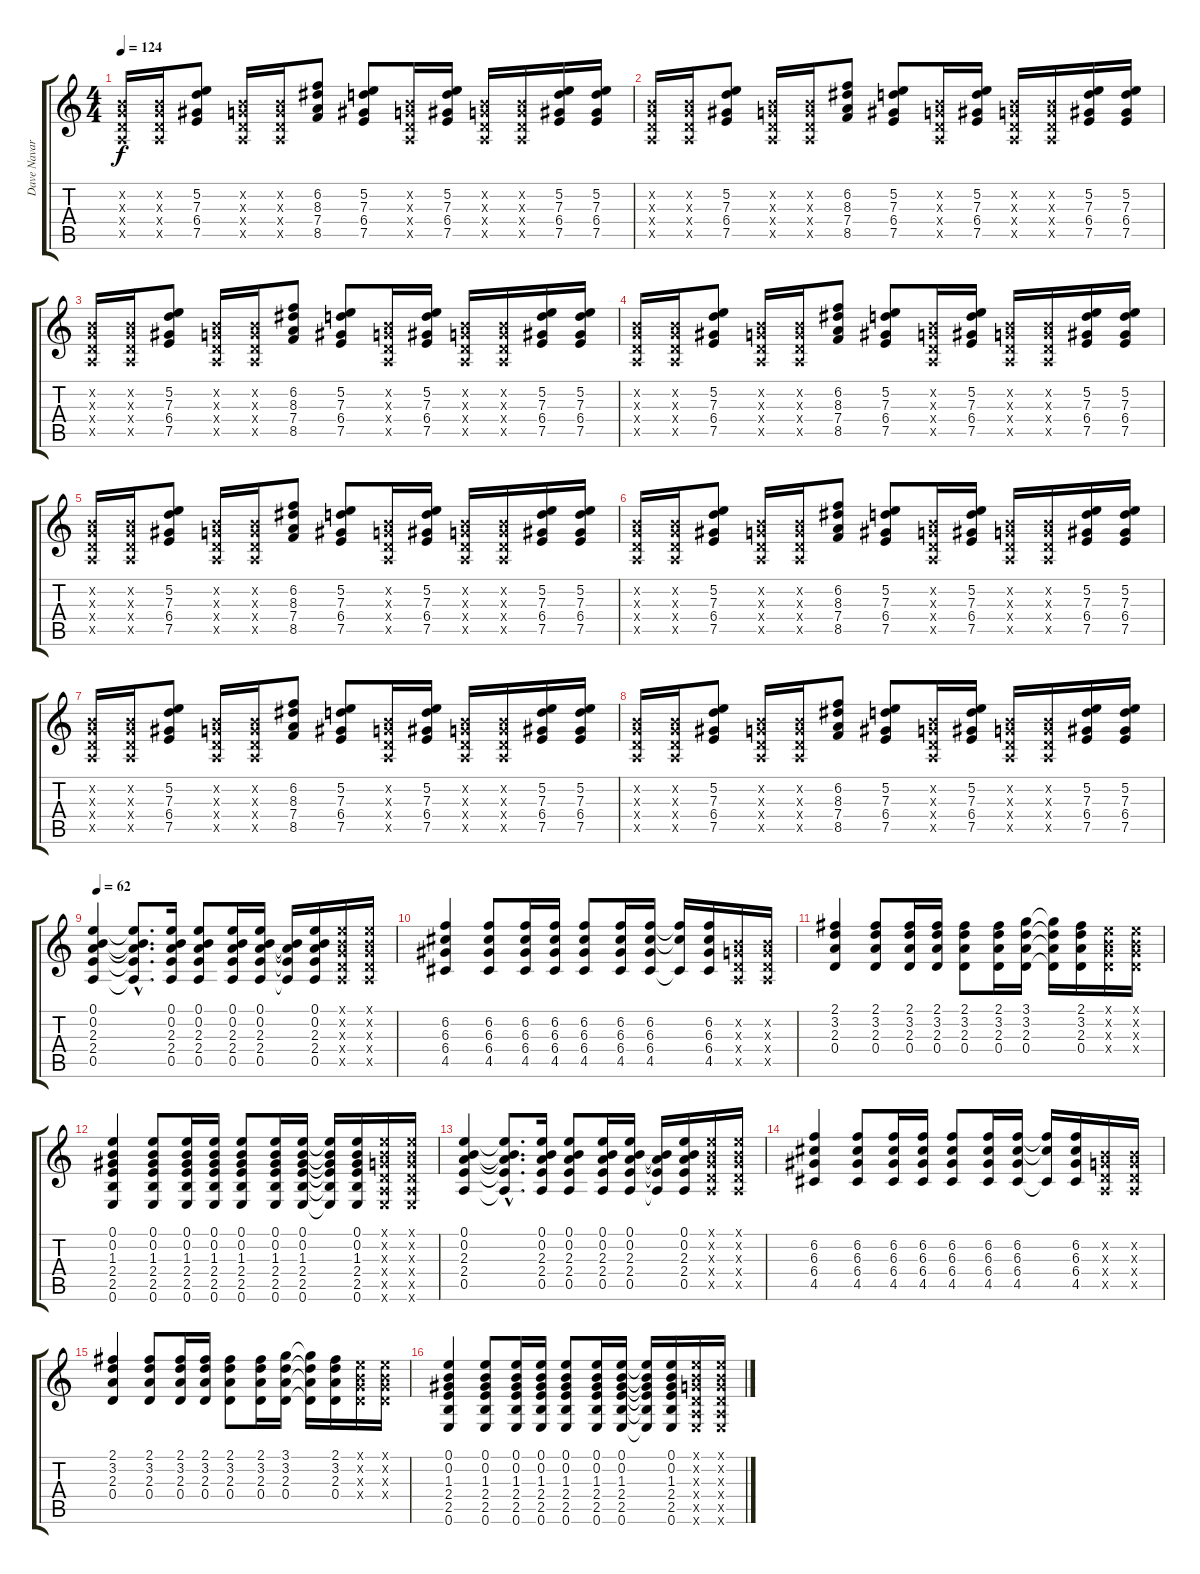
\track ("Dave Navarro 3" "Dave Navar") {instrument acousticguitarsteel}
\staff {score tabs}
\tuning (E4 B3 G3 D3 A2 E2) {hide}
\ts (4 4)
\tempo 124
\clef g2
\ks c
(0.2{x} 0.3{x} 0.4{x} 0.5{x}).16{dy f} (0.2{x} 0.3{x} 0.4{x} 0.5{x}).16 (5.2 7.3 6.4 7.5).8 (0.2{x} 0.3{x} 0.4{x} 0.5{x}).16 (0.2{x} 0.3{x} 0.4{x} 0.5{x}).16 (6.2 8.3 7.4 8.5).8 (5.2 7.3 6.4 7.5).8 (0.2{x} 0.3{x} 0.4{x} 0.5{x}).16 (5.2 7.3 6.4 7.5).16 (0.2{x} 0.3{x} 0.4{x} 0.5{x}).16 (0.2{x} 0.3{x} 0.4{x} 0.5{x}).16 (5.2 7.3 6.4 7.5).16 (5.2 7.3 6.4 7.5).16 |
(0.2{x} 0.3{x} 0.4{x} 0.5{x}).16 (0.2{x} 0.3{x} 0.4{x} 0.5{x}).16 (5.2 7.3 6.4 7.5).8 (0.2{x} 0.3{x} 0.4{x} 0.5{x}).16 (0.2{x} 0.3{x} 0.4{x} 0.5{x}).16 (6.2 8.3 7.4 8.5).8 (5.2 7.3 6.4 7.5).8 (0.2{x} 0.3{x} 0.4{x} 0.5{x}).16 (5.2 7.3 6.4 7.5).16 (0.2{x} 0.3{x} 0.4{x} 0.5{x}).16 (0.2{x} 0.3{x} 0.4{x} 0.5{x}).16 (5.2 7.3 6.4 7.5).16 (5.2 7.3 6.4 7.5).16 |
(0.2{x} 0.3{x} 0.4{x} 0.5{x}).16 (0.2{x} 0.3{x} 0.4{x} 0.5{x}).16 (5.2 7.3 6.4 7.5).8 (0.2{x} 0.3{x} 0.4{x} 0.5{x}).16 (0.2{x} 0.3{x} 0.4{x} 0.5{x}).16 (6.2 8.3 7.4 8.5).8 (5.2 7.3 6.4 7.5).8 (0.2{x} 0.3{x} 0.4{x} 0.5{x}).16 (5.2 7.3 6.4 7.5).16 (0.2{x} 0.3{x} 0.4{x} 0.5{x}).16 (0.2{x} 0.3{x} 0.4{x} 0.5{x}).16 (5.2 7.3 6.4 7.5).16 (5.2 7.3 6.4 7.5).16 |
(0.2{x} 0.3{x} 0.4{x} 0.5{x}).16 (0.2{x} 0.3{x} 0.4{x} 0.5{x}).16 (5.2 7.3 6.4 7.5).8 (0.2{x} 0.3{x} 0.4{x} 0.5{x}).16 (0.2{x} 0.3{x} 0.4{x} 0.5{x}).16 (6.2 8.3 7.4 8.5).8 (5.2 7.3 6.4 7.5).8 (0.2{x} 0.3{x} 0.4{x} 0.5{x}).16 (5.2 7.3 6.4 7.5).16 (0.2{x} 0.3{x} 0.4{x} 0.5{x}).16 (0.2{x} 0.3{x} 0.4{x} 0.5{x}).16 (5.2 7.3 6.4 7.5).16 (5.2 7.3 6.4 7.5).16 |
(0.2{x} 0.3{x} 0.4{x} 0.5{x}).16 (0.2{x} 0.3{x} 0.4{x} 0.5{x}).16 (5.2 7.3 6.4 7.5).8 (0.2{x} 0.3{x} 0.4{x} 0.5{x}).16 (0.2{x} 0.3{x} 0.4{x} 0.5{x}).16 (6.2 8.3 7.4 8.5).8 (5.2 7.3 6.4 7.5).8 (0.2{x} 0.3{x} 0.4{x} 0.5{x}).16 (5.2 7.3 6.4 7.5).16 (0.2{x} 0.3{x} 0.4{x} 0.5{x}).16 (0.2{x} 0.3{x} 0.4{x} 0.5{x}).16 (5.2 7.3 6.4 7.5).16 (5.2 7.3 6.4 7.5).16 |
(0.2{x} 0.3{x} 0.4{x} 0.5{x}).16 (0.2{x} 0.3{x} 0.4{x} 0.5{x}).16 (5.2 7.3 6.4 7.5).8 (0.2{x} 0.3{x} 0.4{x} 0.5{x}).16 (0.2{x} 0.3{x} 0.4{x} 0.5{x}).16 (6.2 8.3 7.4 8.5).8 (5.2 7.3 6.4 7.5).8 (0.2{x} 0.3{x} 0.4{x} 0.5{x}).16 (5.2 7.3 6.4 7.5).16 (0.2{x} 0.3{x} 0.4{x} 0.5{x}).16 (0.2{x} 0.3{x} 0.4{x} 0.5{x}).16 (5.2 7.3 6.4 7.5).16 (5.2 7.3 6.4 7.5).16 |
(0.2{x} 0.3{x} 0.4{x} 0.5{x}).16 (0.2{x} 0.3{x} 0.4{x} 0.5{x}).16 (5.2 7.3 6.4 7.5).8 (0.2{x} 0.3{x} 0.4{x} 0.5{x}).16 (0.2{x} 0.3{x} 0.4{x} 0.5{x}).16 (6.2 8.3 7.4 8.5).8 (5.2 7.3 6.4 7.5).8 (0.2{x} 0.3{x} 0.4{x} 0.5{x}).16 (5.2 7.3 6.4 7.5).16 (0.2{x} 0.3{x} 0.4{x} 0.5{x}).16 (0.2{x} 0.3{x} 0.4{x} 0.5{x}).16 (5.2 7.3 6.4 7.5).16 (5.2 7.3 6.4 7.5).16 |
(0.2{x} 0.3{x} 0.4{x} 0.5{x}).16 (0.2{x} 0.3{x} 0.4{x} 0.5{x}).16 (5.2 7.3 6.4 7.5).8 (0.2{x} 0.3{x} 0.4{x} 0.5{x}).16 (0.2{x} 0.3{x} 0.4{x} 0.5{x}).16 (6.2 8.3 7.4 8.5).8 (5.2 7.3 6.4 7.5).8 (0.2{x} 0.3{x} 0.4{x} 0.5{x}).16 (5.2 7.3 6.4 7.5).16 (0.2{x} 0.3{x} 0.4{x} 0.5{x}).16 (0.2{x} 0.3{x} 0.4{x} 0.5{x}).16 (5.2 7.3 6.4 7.5).16 (5.2 7.3 6.4 7.5).16 |
\tempo 62
(0.1 0.2 2.3 2.4 0.5).4 (0.1{hac t} 0.2{hac t} 2.3{hac t} 2.4{hac t} 0.5{hac t}).8{d} (0.1 0.2 2.3 2.4 0.5).16 (0.1 0.2 2.3 2.4 0.5).8 (0.1 0.2 2.3 2.4 0.5).16 (0.1 0.2 2.3 2.4 0.5).16 (0.2{t} 2.3{t} 2.4{t} 0.5{t}).16 (0.1 0.2 2.3 2.4 0.5).16 (0.1{x} 0.2{x} 0.3{x} 0.4{x} 0.5{x}).16 (0.1{x} 0.2{x} 0.3{x} 0.4{x} 0.5{x}).16 |
(6.2 6.3 6.4 4.5).4 (6.2 6.3 6.4 4.5).8 (6.2 6.3 6.4 4.5).16 (6.2 6.3 6.4 4.5).16 (6.2 6.3 6.4 4.5).8 (6.2 6.3 6.4 4.5).16 (6.2 6.3 6.4 4.5).16 (6.2{t} 6.3{t} 4.5{t}).16 (6.2 6.3 6.4 4.5).16 (0.2{x} 0.3{x} 0.4{x} 0.5{x}).16 (0.2{x} 0.3{x} 0.4{x} 0.5{x}).16 |
(2.1 3.2 2.3 0.4).4 (2.1 3.2 2.3 0.4).8 (2.1 3.2 2.3 0.4).16 (2.1 3.2 2.3 0.4).16 (2.1 3.2 2.3 0.4).8 (2.1 3.2 2.3 0.4).16 (3.1 3.2 2.3 0.4).16 (3.1{t} 3.2{t} 2.3{t} 0.4{t}).16 (2.1 3.2 2.3 0.4).16 (0.1{x} 0.2{x} 0.3{x} 0.4{x}).16 (0.1{x} 0.2{x} 0.3{x} 0.4{x}).16 |
(0.1 0.2 1.3 2.4 2.5 0.6).4 (0.1 0.2 1.3 2.4 2.5 0.6).8 (0.1 0.2 1.3 2.4 2.5 0.6).16 (0.1 0.2 1.3 2.4 2.5 0.6).16 (0.1 0.2 1.3 2.4 2.5 0.6).8 (0.1 0.2 1.3 2.4 2.5 0.6).16 (0.1 0.2 1.3 2.4 2.5 0.6).16 (0.1{t} 0.2{t} 1.3{t} 2.4{t} 2.5{t} 0.6{t}).16 (0.1 0.2 1.3 2.4 2.5 0.6).16 (0.1{x} 0.2{x} 0.3{x} 0.4{x} 0.5{x} 0.6{x}).16 (0.1{x} 0.2{x} 0.3{x} 0.4{x} 0.5{x} 0.6{x}).16 |
(0.1 0.2 2.3 2.4 0.5).4 (0.1{hac t} 0.2{hac t} 2.3{hac t} 2.4{hac t} 0.5{hac t}).8{d} (0.1 0.2 2.3 2.4 0.5).16 (0.1 0.2 2.3 2.4 0.5).8 (0.1 0.2 2.3 2.4 0.5).16 (0.1 0.2 2.3 2.4 0.5).16 (0.2{t} 2.3{t} 2.4{t} 0.5{t}).16 (0.1 0.2 2.3 2.4 0.5).16 (0.1{x} 0.2{x} 0.3{x} 0.4{x} 0.5{x}).16 (0.1{x} 0.2{x} 0.3{x} 0.4{x} 0.5{x}).16 |
(6.2 6.3 6.4 4.5).4 (6.2 6.3 6.4 4.5).8 (6.2 6.3 6.4 4.5).16 (6.2 6.3 6.4 4.5).16 (6.2 6.3 6.4 4.5).8 (6.2 6.3 6.4 4.5).16 (6.2 6.3 6.4 4.5).16 (6.2{t} 6.3{t} 4.5{t}).16 (6.2 6.3 6.4 4.5).16 (0.2{x} 0.3{x} 0.4{x} 0.5{x}).16 (0.2{x} 0.3{x} 0.4{x} 0.5{x}).16 |
(2.1 3.2 2.3 0.4).4 (2.1 3.2 2.3 0.4).8 (2.1 3.2 2.3 0.4).16 (2.1 3.2 2.3 0.4).16 (2.1 3.2 2.3 0.4).8 (2.1 3.2 2.3 0.4).16 (3.1 3.2 2.3 0.4).16 (3.1{t} 3.2{t} 2.3{t} 0.4{t}).16 (2.1 3.2 2.3 0.4).16 (0.1{x} 0.2{x} 0.3{x} 0.4{x}).16 (0.1{x} 0.2{x} 0.3{x} 0.4{x}).16 |
(0.1 0.2 1.3 2.4 2.5 0.6).4 (0.1 0.2 1.3 2.4 2.5 0.6).8 (0.1 0.2 1.3 2.4 2.5 0.6).16 (0.1 0.2 1.3 2.4 2.5 0.6).16 (0.1 0.2 1.3 2.4 2.5 0.6).8 (0.1 0.2 1.3 2.4 2.5 0.6).16 (0.1 0.2 1.3 2.4 2.5 0.6).16 (0.1{t} 0.2{t} 1.3{t} 2.4{t} 2.5{t} 0.6{t}).16 (0.1 0.2 1.3 2.4 2.5 0.6).16 (0.1{x} 0.2{x} 0.3{x} 0.4{x} 0.5{x} 0.6{x}).16 (0.1{x} 0.2{x} 0.3{x} 0.4{x} 0.5{x} 0.6{x}).16
